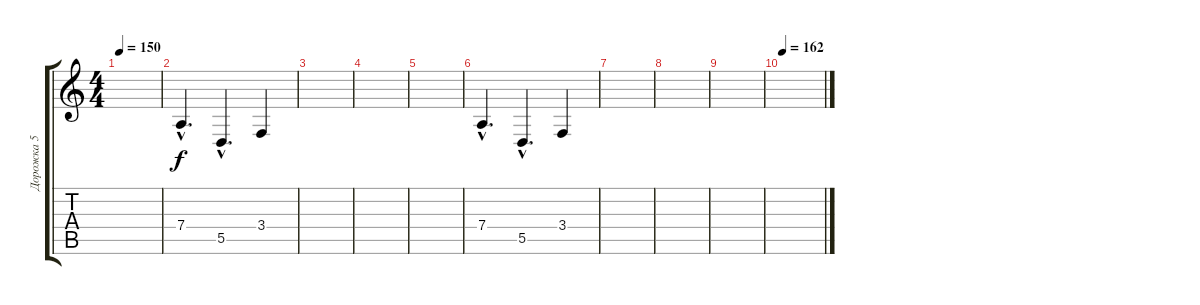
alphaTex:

\track ("Дорожка 5" "Дорожка 5") {instrument fx4atmosphere}
\staff {score tabs}
\tuning (E4 B3 G3 D3 A2 E2) {hide}
\ts (4 4)
\tempo 150
\clef g2
\ks c
|
7.4{hac}.4{d} 5.5{hac}.4{d} 3.4.4 |
|
|
|
7.4{hac}.4{d} 5.5{hac}.4{d} 3.4.4 |
|
|
|
\tempo 162
